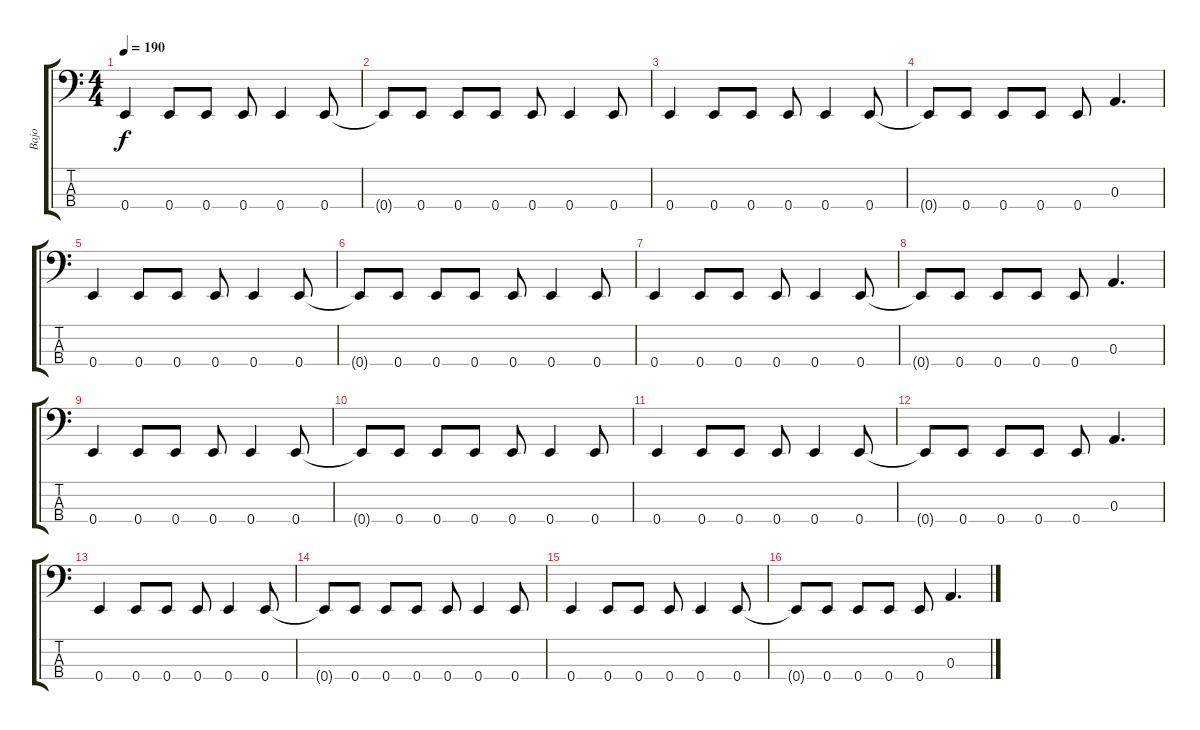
\track ("Bajo" "Bajo") {instrument electricbasspick}
\staff {score tabs}
\tuning (G2 D2 A1 E1) {hide}
\ts (4 4)
\tempo 190
\clef f4
\ks c
0.4.4{dy f} 0.4.8 0.4.8 0.4.8 0.4.4 0.4.8 |
0.4{t}.8 0.4.8 0.4.8 0.4.8 0.4.8 0.4.4 0.4.8 |
0.4.4 0.4.8 0.4.8 0.4.8 0.4.4 0.4.8 |
0.4{t}.8 0.4.8 0.4.8 0.4.8 0.4.8 0.3.4{d} |
0.4.4 0.4.8 0.4.8 0.4.8 0.4.4 0.4.8 |
0.4{t}.8 0.4.8 0.4.8 0.4.8 0.4.8 0.4.4 0.4.8 |
0.4.4 0.4.8 0.4.8 0.4.8 0.4.4 0.4.8 |
0.4{t}.8 0.4.8 0.4.8 0.4.8 0.4.8 0.3.4{d} |
0.4.4 0.4.8 0.4.8 0.4.8 0.4.4 0.4.8 |
0.4{t}.8 0.4.8 0.4.8 0.4.8 0.4.8 0.4.4 0.4.8 |
0.4.4 0.4.8 0.4.8 0.4.8 0.4.4 0.4.8 |
0.4{t}.8 0.4.8 0.4.8 0.4.8 0.4.8 0.3.4{d} |
0.4.4 0.4.8 0.4.8 0.4.8 0.4.4 0.4.8 |
0.4{t}.8 0.4.8 0.4.8 0.4.8 0.4.8 0.4.4 0.4.8 |
0.4.4 0.4.8 0.4.8 0.4.8 0.4.4 0.4.8 |
0.4{t}.8 0.4.8 0.4.8 0.4.8 0.4.8 0.3.4{d}
